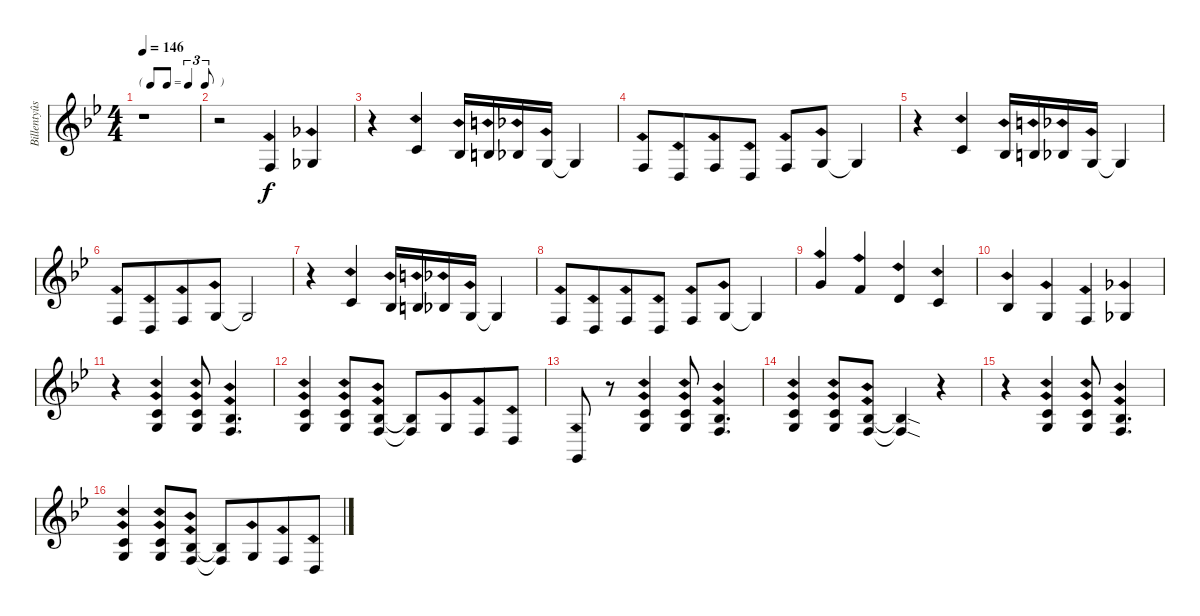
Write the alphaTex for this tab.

\track ("Billentyûs (David Stone)" "Billentyûs") {instrument rockorgan}
\staff {score}
\tuning (E4 B3 G3 D3 A2 E2) {hide}
\ts (4 4)
\tf triplet8th
\tempo 146
\clef g2
\ks bb
r.1{dy f instrument rockorgan} |
r.2 3.4{ph 12}.4 4.4{ph 12}.4 |
r.4 1.2{ph 12}.4 3.3{ph 12}.16 4.3{ph 12}.16 3.3{ph 12}.16 0.3{ph 12}.16 0.3{t}.4 |
3.4{ph 12}.8 0.4{ph 12}.8{beam merge} 3.4{ph 12}.8 0.4{ph 12}.8 3.4{ph 12}.8 0.3{ph 12}.8 0.3{t}.4 |
r.4 1.2{ph 12}.4 3.3{ph 12}.16 4.3{ph 12}.16 3.3{ph 12}.16 0.3{ph 12}.16 0.3{t}.4 |
3.4{ph 12}.8 0.4{ph 12}.8{beam merge} 3.4{ph 12}.8 0.3{ph 12}.8 0.3{t}.2 |
r.4 1.2{ph 12}.4 3.3{ph 12}.16 4.3{ph 12}.16 3.3{ph 12}.16 0.3{ph 12}.16 0.3{t}.4 |
3.4{ph 12}.8 0.4{ph 12}.8{beam merge} 3.4{ph 12}.8 0.4{ph 12}.8 3.4{ph 12}.8 0.3{ph 12}.8 0.3{t}.4 |
3.1{ph 12}.4 1.1{ph 12}.4 3.2{ph 12}.4 1.2{ph 12}.4 |
3.3{ph 12}.4 0.3{ph 12}.4 3.4{ph 12}.4 4.4{ph 12}.4 |
r.4 (1.2{ph 12} 0.3{ph 12}).4 (1.2{ph 12} 0.3{ph 12}).8 (3.3{ph 12} 3.4{ph 12}).4{d} |
(1.2{ph 12} 0.3{ph 12}).4 (1.2{ph 12} 0.3{ph 12}).8 (3.3{ph 12} 3.4{ph 12}).8 (3.3{t} 3.4{t}).8 0.3{ph 12}.8{beam merge} 3.4{ph 12}.8 0.4{ph 12}.8 |
3.6{ph 12}.8 r.8 (1.2{ph 12} 0.3{ph 12}).4 (1.2{ph 12} 0.3{ph 12}).8 (3.3{ph 12} 3.4{ph 12}).4{d} |
(1.2{ph 12} 0.3{ph 12}).4 (1.2{ph 12} 0.3{ph 12}).8 (3.3{ph 12} 3.4{ph 12}).8 (3.3{sod t} 3.4{sod t}).4 r.4 |
r.4 (1.2{ph 12} 0.3{ph 12}).4 (1.2{ph 12} 0.3{ph 12}).8 (3.3{ph 12} 3.4{ph 12}).4{d} |
(1.2{ph 12} 0.3{ph 12}).4 (1.2{ph 12} 0.3{ph 12}).8 (3.3{ph 12} 3.4{ph 12}).8 (3.3{t} 3.4{t}).8 0.3{ph 12}.8{beam merge} 3.4{ph 12}.8 0.4{ph 12}.8
